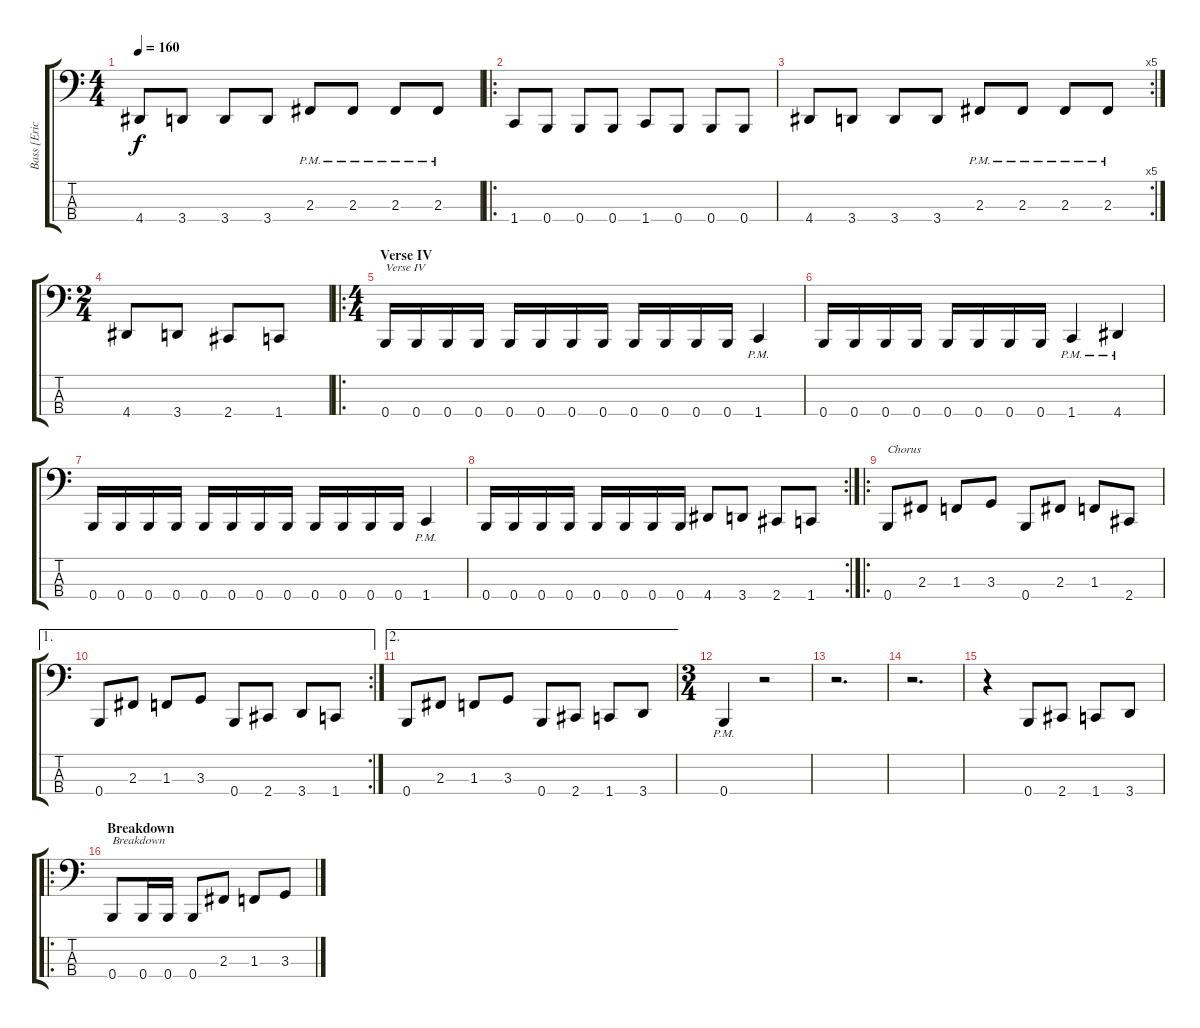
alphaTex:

\track ("Bass [Eric Langlois]" "Bass [Eric") {instrument electricbasspick}
\staff {score tabs}
\tuning (D2 A1 E1 B0) {hide}
\ts (4 4)
\tempo 160
\clef f4
\ks c
4.4.8{dy f} 3.4.8 3.4.8 3.4.8 2.3{pm}.8 2.3{pm}.8 2.3{pm}.8 2.3{pm}.8 |
\ro
1.4.8 0.4.8 0.4.8 0.4.8 1.4.8 0.4.8 0.4.8 0.4.8 |
\rc 5
4.4.8 3.4.8 3.4.8 3.4.8 2.3{pm}.8 2.3{pm}.8 2.3{pm}.8 2.3{pm}.8 |
\ts (2 4)
4.4.8 3.4.8 2.4.8 1.4.8 |
\ro
\ts (4 4)
\section ("" "Verse IV")
0.4.16{txt "Verse IV"} 0.4.16 0.4.16 0.4.16 0.4.16 0.4.16 0.4.16 0.4.16 0.4.16 0.4.16 0.4.16 0.4.16 1.4{pm}.4 |
0.4.16 0.4.16 0.4.16 0.4.16 0.4.16 0.4.16 0.4.16 0.4.16 1.4{pm}.4 4.4{pm}.4 |
0.4.16 0.4.16 0.4.16 0.4.16 0.4.16 0.4.16 0.4.16 0.4.16 0.4.16 0.4.16 0.4.16 0.4.16 1.4{pm}.4 |
\rc 2
0.4.16 0.4.16 0.4.16 0.4.16 0.4.16 0.4.16 0.4.16 0.4.16 4.4.8 3.4.8 2.4.8 1.4.8 |
\ro
0.4.8{txt "Chorus"} 2.3.8 1.3.8 3.3.8 0.4.8 2.3.8 1.3.8 2.4.8 |
\ae 1
\rc 2
0.4.8 2.3.8 1.3.8 3.3.8 0.4.8 2.4.8 3.4.8 1.4.8 |
\ae 2
0.4.8 2.3.8 1.3.8 3.3.8 0.4.8 2.4.8 1.4.8 3.4.8 |
\ts (3 4)
0.4{pm}.4 r.2 |
r.2{d} |
r.2{d} |
r.4 0.4.8 2.4.8 1.4.8 3.4.8 |
\ro
\section ("" "Breakdown")
0.4.8{txt "Breakdown"} 0.4.16 0.4.16 0.4.8 2.3.8 1.3.8 3.3.8
